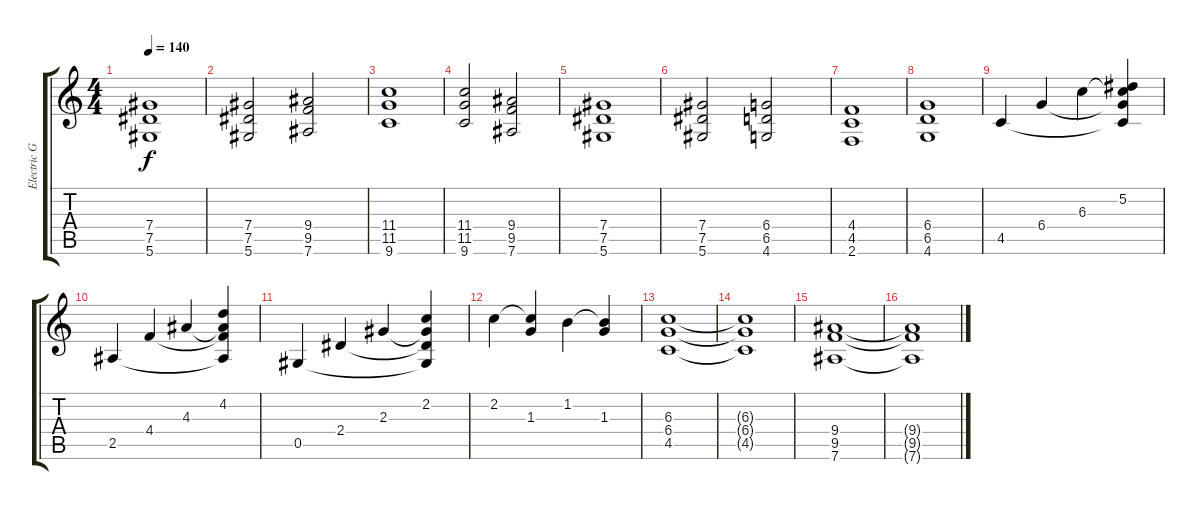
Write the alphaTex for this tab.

\track ("Electric Guitar" "Electric G") {instrument distortionguitar}
\staff {score tabs}
\tuning (Eb4 Bb3 Gb3 Db3 Ab2 Eb2) {hide}
\ts (4 4)
\tempo 140
\clef g2
\ks c
(7.4 7.5 5.6).1{dy f} |
(7.4 7.5 5.6).2 (9.4 9.5 7.6).2 |
(11.4 11.5 9.6).1 |
(11.4 11.5 9.6).2 (9.4 9.5 7.6).2 |
(7.4 7.5 5.6).1 |
(7.4 7.5 5.6).2 (6.4 6.5 4.6).2 |
(4.4 4.5 2.6).1 |
(6.4 6.5 4.6).1 |
4.5.4{volume 16} 6.4.4 6.3.4 (5.2 6.3{t} 6.4{t} 4.5{t}).4 |
2.5.4 4.4.4 4.3.4 (4.2 4.3{t} 4.4{t} 2.5{t}).4 |
0.5.4 2.4.4 2.3.4 (2.2 2.3{t} 2.4{t} 0.5{t}).4 |
2.2.4 (2.2{t} 1.3).4 1.2.4 (1.2{t} 1.3).4 |
(6.3 6.4 4.5).1 |
(6.3{t} 6.4{t} 4.5{t}).1 |
(9.4 9.5 7.6).1 |
(9.4{t} 9.5{t} 7.6{t}).1
